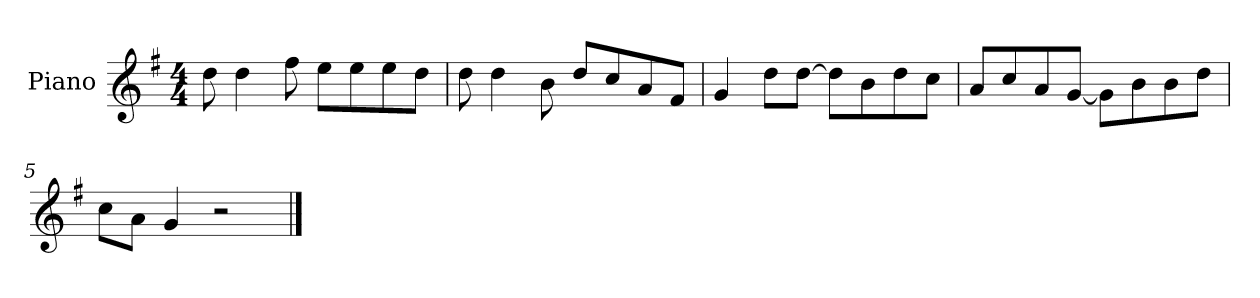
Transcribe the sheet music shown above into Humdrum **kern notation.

**kern
*part1
*staff1
*I"Piano
*I'P-no
*clefG2
*k[f#]
*M4/4
*MM90
=1
8dd\
4dd\
8ff#\
8ee\L
8ee\
8ee\
8dd\J
=2
8dd\
4dd\
8b\
8dd/L
8cc/
8a/
8f#/J
=3
4g/
8dd\L
[8dd\J
8dd\L]
8b\
8dd\
8cc\J
=4
8a/L
8cc/
8a/
[8g/J
8g\L]
8b\
8b\
8dd\J
=5
8cc\L
8a\J
4g/
2r
==
*-
